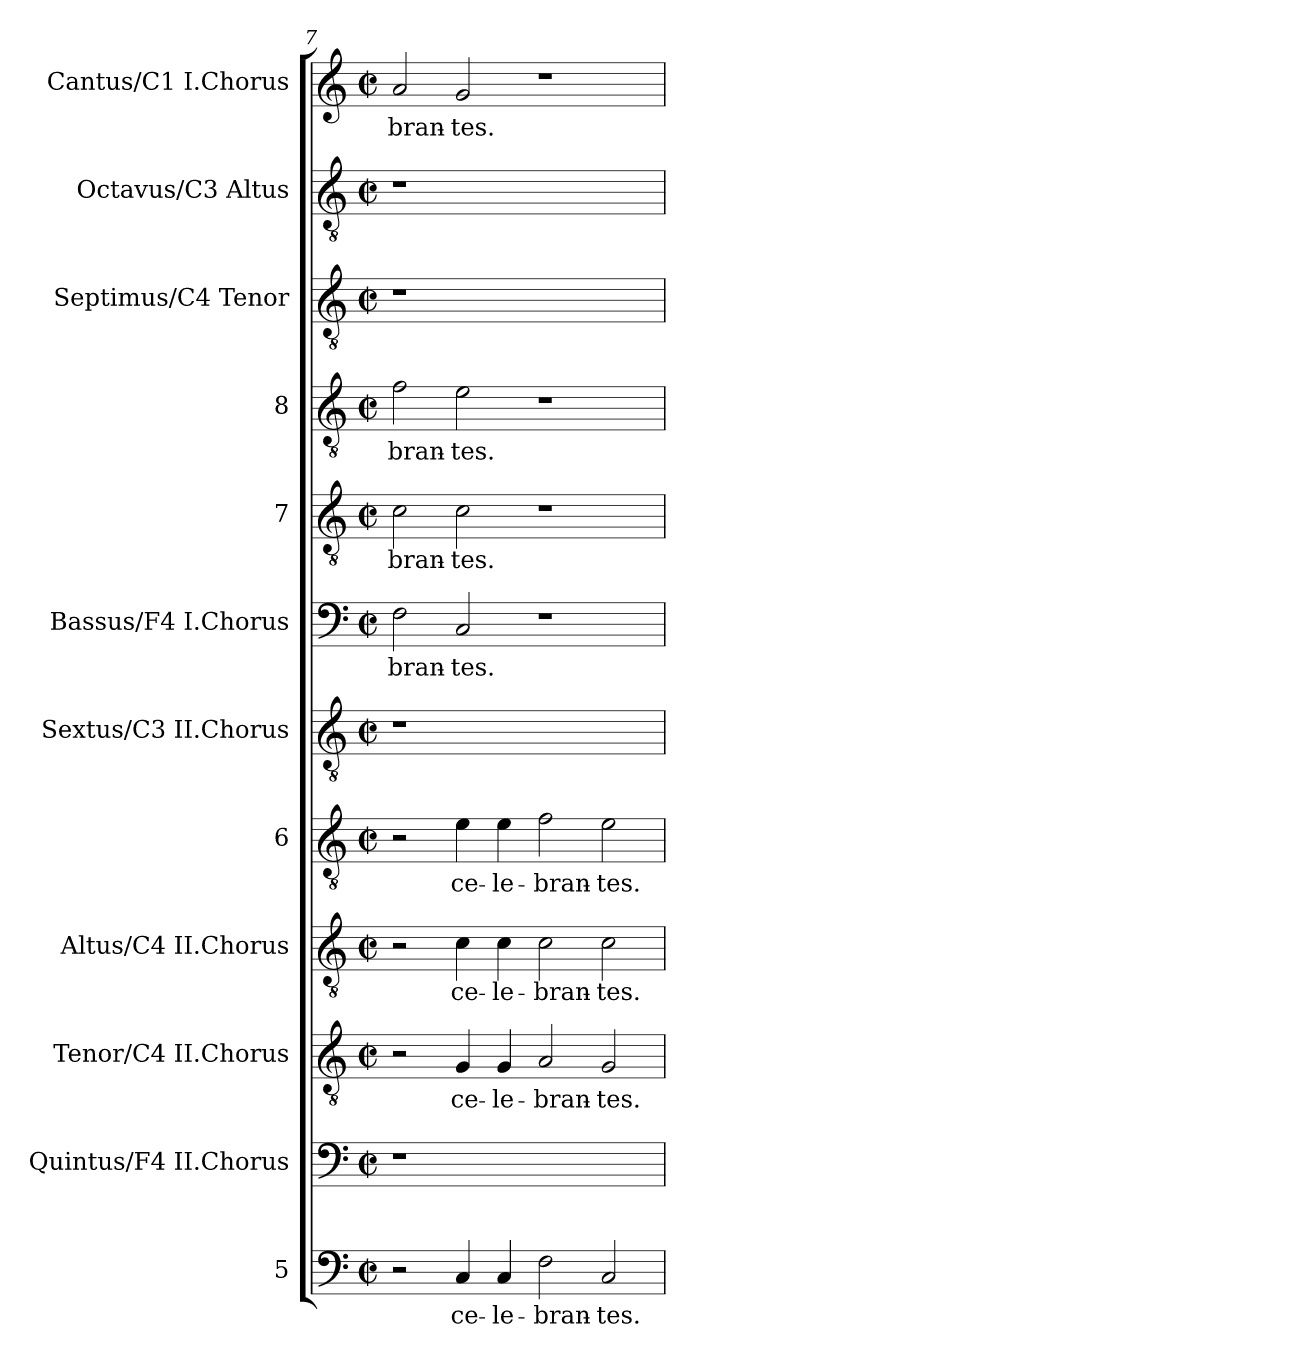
**kern	**text	**kern	**kern	**text	**kern	**text	**kern	**text	**kern	**kern	**text	**kern	**text	**kern	**text	**kern	**kern	**kern	**text
*part12	*part12	*part11	*part10	*part10	*part9	*part9	*part8	*part8	*part7	*part6	*part6	*part5	*part5	*part4	*part4	*part3	*part2	*part1	*part1
*staff12	*staff12	*staff11	*staff10	*staff10	*staff9	*staff9	*staff8	*staff8	*staff7	*staff6	*staff6	*staff5	*staff5	*staff4	*staff4	*staff3	*staff2	*staff1	*staff1
*I"5	*	*I"Quintus/F4  II.Chorus	*I"Tenor/C4  II.Chorus	*	*I"Altus/C4  II.Chorus	*	*I"6	*	*I"Sextus/C3  II.Chorus	*I"Bassus/F4  I.Chorus	*	*I"7	*	*I"8	*	*I"Septimus/C4  Tenor	*I"Octavus/C3  Altus	*I"Cantus/C1  I.Chorus	*
*	*	*	*I'T	*	*I'A	*	*	*	*	*I'B	*	*	*	*	*	*	*	*I'C	*
*clefF4	*	*clefF4	*clefGv2	*	*clefGv2	*	*clefGv2	*	*clefGv2	*clefF4	*	*clefGv2	*	*clefGv2	*	*clefGv2	*clefGv2	*clefG2	*
*k[]	*	*k[]	*k[]	*	*k[]	*	*k[]	*	*k[]	*k[]	*	*k[]	*	*k[]	*	*k[]	*k[]	*k[]	*
*C:	*	*C:	*C:	*	*C:	*	*C:	*	*C:	*C:	*	*C:	*	*C:	*	*C:	*C:	*C:	*
*M2/2	*	*M2/2	*M2/2	*	*M2/2	*	*M2/2	*	*M2/2	*M2/2	*	*M2/2	*	*M2/2	*	*M2/2	*M2/2	*M2/2	*
*met(c|)	*	*met(c|)	*met(c|)	*	*met(c|)	*	*met(c|)	*	*met(c|)	*met(c|)	*	*met(c|)	*	*met(c|)	*	*met(c|)	*met(c|)	*met(c|)	*
=7	=7	=7	=7	=7	=7	=7	=7	=7	=7	=7	=7	=7	=7	=7	=7	=7	=7	=7	=7
!	!	!	!	!	!	!	!	!	!	!	!LO:LY:b:cj	!	!LO:LY:b:cj	!	!LO:LY:b:cj	!	!	!	!LO:LY:b:cj
2r	.	1r	2r	.	2r	.	2r	.	1r	2F\	-bran-	2c\	-bran-	2f\	-bran-	1r	1r	2a/	-bran-
!	!LO:LY:b:cj	!	!	!LO:LY:b:cj	!	!LO:LY:b:cj	!	!LO:LY:b:cj	!	!	!LO:LY:b:cj	!	!LO:LY:b:cj	!	!LO:LY:b:cj	!	!	!	!LO:LY:b:cj
4C/	ce-	.	4G/	ce-	4c\	ce-	4e\	ce-	.	2C/	-tes.	2c\	-tes.	2e\	-tes.	.	.	2g/	-tes.
!	!LO:LY:b:cj	!	!	!LO:LY:b:cj	!	!LO:LY:b:cj	!	!LO:LY:b:cj	!	!	!	!	!	!	!	!	!	!	!
4C/	-le-	.	4G/	-le-	4c\	-le-	4e\	-le-	.	.	.	.	.	.	.	.	.	.	.
!	!LO:LY:b:cj	!	!	!LO:LY:b:cj	!	!LO:LY:b:cj	!	!LO:LY:b:cj	!	!	!	!	!	!	!	!	!	!	!
2F\	-bran-	1ryy	2A/	-bran-	2c\	-bran-	2f\	-bran-	1ryy	1r	.	1r	.	1r	.	1ryy	1ryy	1r	.
!	!LO:LY:b:cj	!	!	!LO:LY:b:cj	!	!LO:LY:b:cj	!	!LO:LY:b:cj	!	!	!	!	!	!	!	!	!	!	!
2C/	-tes.	.	2G/	-tes.	2c\	-tes.	2e\	-tes.	.	.	.	.	.	.	.	.	.	.	.
=	=	=	=	=	=	=	=	=	=	=	=	=	=	=	=	=	=	=	=
*-	*-	*-	*-	*-	*-	*-	*-	*-	*-	*-	*-	*-	*-	*-	*-	*-	*-	*-	*-
